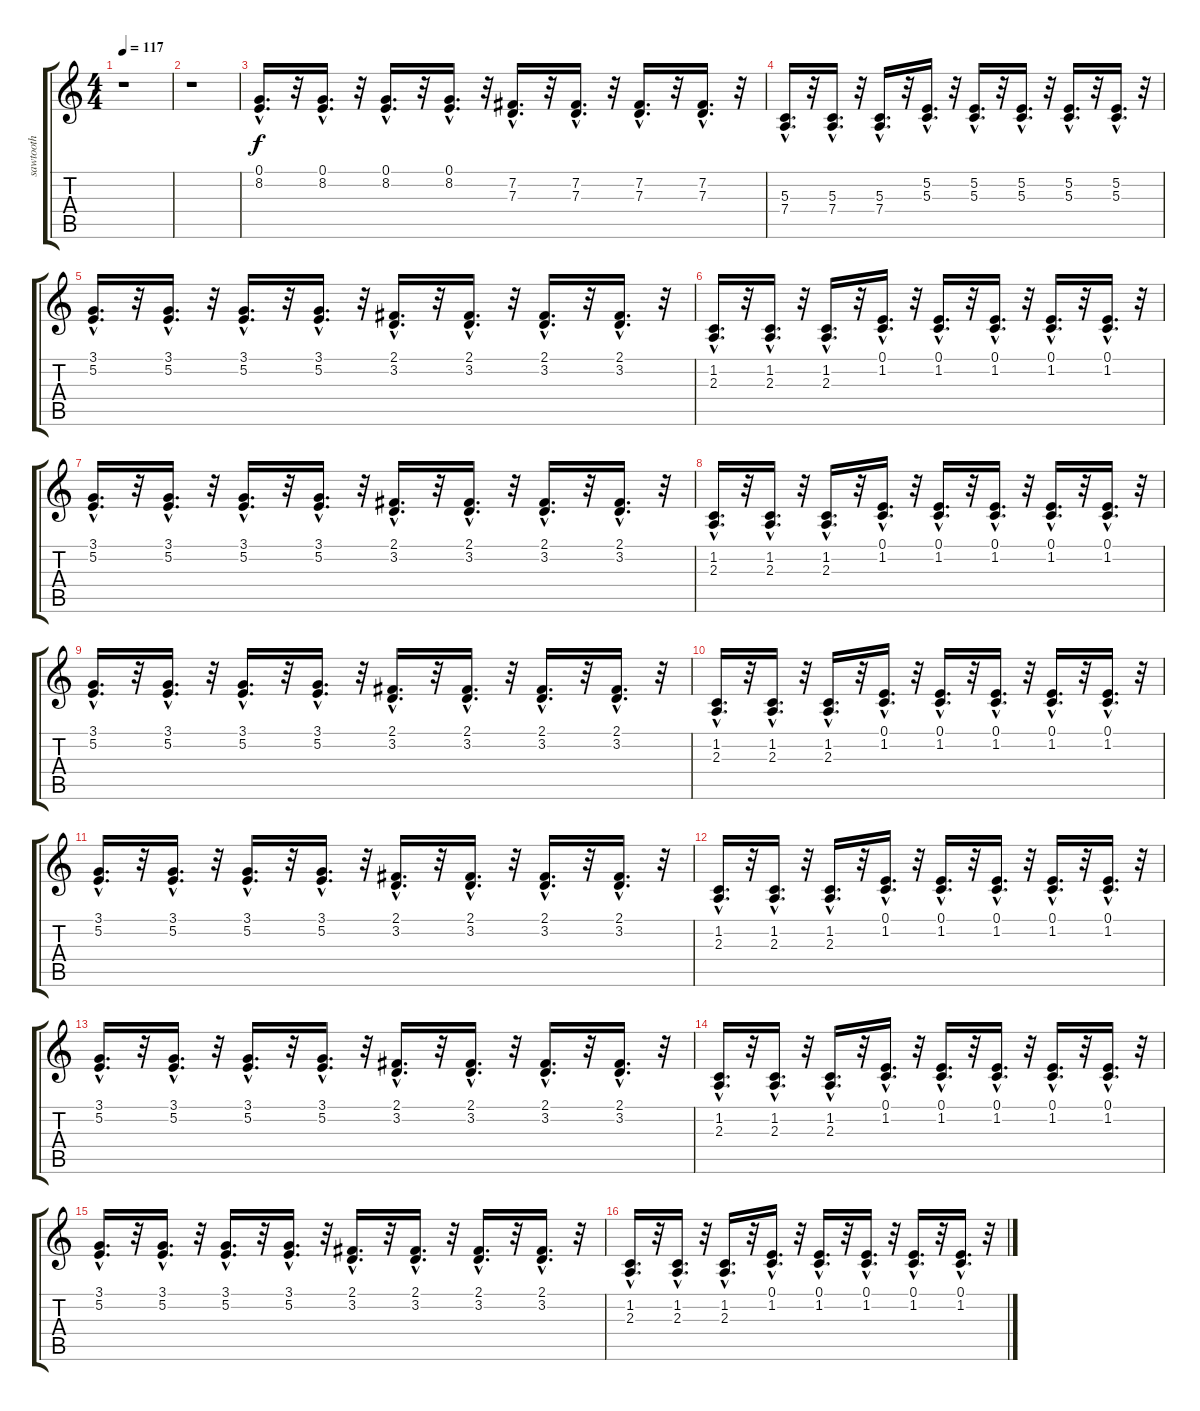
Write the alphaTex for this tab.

\track ("sawtooth" "sawtooth") {instrument lead2sawtooth}
\staff {score tabs}
\tuning (E4 B3 G3 D3 A2 E2) {hide}
\ts (4 4)
\tempo 117
\clef g2
\ks c
r.1{dy f} |
r.1 |
(0.1{hac} 8.2{hac}).16{d} r.32 (0.1{hac} 8.2{hac}).16{d} r.32 (0.1{hac} 8.2{hac}).16{d} r.32 (0.1{hac} 8.2{hac}).16{d} r.32 (7.2{hac} 7.3{hac}).16{d} r.32 (7.2{hac} 7.3{hac}).16{d} r.32 (7.2{hac} 7.3{hac}).16{d} r.32 (7.2{hac} 7.3{hac}).16{d} r.32 |
(5.3{hac} 7.4{hac}).16{d} r.32 (5.3{hac} 7.4{hac}).16{d} r.32 (5.3{hac} 7.4{hac}).16{d} r.32 (5.2{hac} 5.3{hac}).16{d} r.32 (5.2{hac} 5.3{hac}).16{d} r.32 (5.2{hac} 5.3{hac}).16{d} r.32 (5.2{hac} 5.3{hac}).16{d} r.32 (5.2{hac} 5.3{hac}).16{d} r.32 |
(3.1{hac} 5.2{hac}).16{d} r.32 (3.1{hac} 5.2{hac}).16{d} r.32 (3.1{hac} 5.2{hac}).16{d} r.32 (3.1{hac} 5.2{hac}).16{d} r.32 (2.1{hac} 3.2{hac}).16{d} r.32 (2.1{hac} 3.2{hac}).16{d} r.32 (2.1{hac} 3.2{hac}).16{d} r.32 (2.1{hac} 3.2{hac}).16{d} r.32 |
(1.2{hac} 2.3{hac}).16{d} r.32 (1.2{hac} 2.3{hac}).16{d} r.32 (1.2{hac} 2.3{hac}).16{d} r.32 (0.1{hac} 1.2{hac}).16{d} r.32 (0.1{hac} 1.2{hac}).16{d} r.32 (0.1{hac} 1.2{hac}).16{d} r.32 (0.1{hac} 1.2{hac}).16{d} r.32 (0.1{hac} 1.2{hac}).16{d} r.32 |
(3.1{hac} 5.2{hac}).16{d} r.32 (3.1{hac} 5.2{hac}).16{d} r.32 (3.1{hac} 5.2{hac}).16{d} r.32 (3.1{hac} 5.2{hac}).16{d} r.32 (2.1{hac} 3.2{hac}).16{d} r.32 (2.1{hac} 3.2{hac}).16{d} r.32 (2.1{hac} 3.2{hac}).16{d} r.32 (2.1{hac} 3.2{hac}).16{d} r.32 |
(1.2{hac} 2.3{hac}).16{d} r.32 (1.2{hac} 2.3{hac}).16{d} r.32 (1.2{hac} 2.3{hac}).16{d} r.32 (0.1{hac} 1.2{hac}).16{d} r.32 (0.1{hac} 1.2{hac}).16{d} r.32 (0.1{hac} 1.2{hac}).16{d} r.32 (0.1{hac} 1.2{hac}).16{d} r.32 (0.1{hac} 1.2{hac}).16{d} r.32 |
(3.1{hac} 5.2{hac}).16{d} r.32 (3.1{hac} 5.2{hac}).16{d} r.32 (3.1{hac} 5.2{hac}).16{d} r.32 (3.1{hac} 5.2{hac}).16{d} r.32 (2.1{hac} 3.2{hac}).16{d} r.32 (2.1{hac} 3.2{hac}).16{d} r.32 (2.1{hac} 3.2{hac}).16{d} r.32 (2.1{hac} 3.2{hac}).16{d} r.32 |
(1.2{hac} 2.3{hac}).16{d} r.32 (1.2{hac} 2.3{hac}).16{d} r.32 (1.2{hac} 2.3{hac}).16{d} r.32 (0.1{hac} 1.2{hac}).16{d} r.32 (0.1{hac} 1.2{hac}).16{d} r.32 (0.1{hac} 1.2{hac}).16{d} r.32 (0.1{hac} 1.2{hac}).16{d} r.32 (0.1{hac} 1.2{hac}).16{d} r.32 |
(3.1{hac} 5.2{hac}).16{d} r.32 (3.1{hac} 5.2{hac}).16{d} r.32 (3.1{hac} 5.2{hac}).16{d} r.32 (3.1{hac} 5.2{hac}).16{d} r.32 (2.1{hac} 3.2{hac}).16{d} r.32 (2.1{hac} 3.2{hac}).16{d} r.32 (2.1{hac} 3.2{hac}).16{d} r.32 (2.1{hac} 3.2{hac}).16{d} r.32 |
(1.2{hac} 2.3{hac}).16{d} r.32 (1.2{hac} 2.3{hac}).16{d} r.32 (1.2{hac} 2.3{hac}).16{d} r.32 (0.1{hac} 1.2{hac}).16{d} r.32 (0.1{hac} 1.2{hac}).16{d} r.32 (0.1{hac} 1.2{hac}).16{d} r.32 (0.1{hac} 1.2{hac}).16{d} r.32 (0.1{hac} 1.2{hac}).16{d} r.32 |
(3.1{hac} 5.2{hac}).16{d} r.32 (3.1{hac} 5.2{hac}).16{d} r.32 (3.1{hac} 5.2{hac}).16{d} r.32 (3.1{hac} 5.2{hac}).16{d} r.32 (2.1{hac} 3.2{hac}).16{d} r.32 (2.1{hac} 3.2{hac}).16{d} r.32 (2.1{hac} 3.2{hac}).16{d} r.32 (2.1{hac} 3.2{hac}).16{d} r.32 |
(1.2{hac} 2.3{hac}).16{d} r.32 (1.2{hac} 2.3{hac}).16{d} r.32 (1.2{hac} 2.3{hac}).16{d} r.32 (0.1{hac} 1.2{hac}).16{d} r.32 (0.1{hac} 1.2{hac}).16{d} r.32 (0.1{hac} 1.2{hac}).16{d} r.32 (0.1{hac} 1.2{hac}).16{d} r.32 (0.1{hac} 1.2{hac}).16{d} r.32 |
(3.1{hac} 5.2{hac}).16{d} r.32 (3.1{hac} 5.2{hac}).16{d} r.32 (3.1{hac} 5.2{hac}).16{d} r.32 (3.1{hac} 5.2{hac}).16{d} r.32 (2.1{hac} 3.2{hac}).16{d} r.32 (2.1{hac} 3.2{hac}).16{d} r.32 (2.1{hac} 3.2{hac}).16{d} r.32 (2.1{hac} 3.2{hac}).16{d} r.32 |
(1.2{hac} 2.3{hac}).16{d} r.32 (1.2{hac} 2.3{hac}).16{d} r.32 (1.2{hac} 2.3{hac}).16{d} r.32 (0.1{hac} 1.2{hac}).16{d} r.32 (0.1{hac} 1.2{hac}).16{d} r.32 (0.1{hac} 1.2{hac}).16{d} r.32 (0.1{hac} 1.2{hac}).16{d} r.32 (0.1{hac} 1.2{hac}).16{d} r.32
